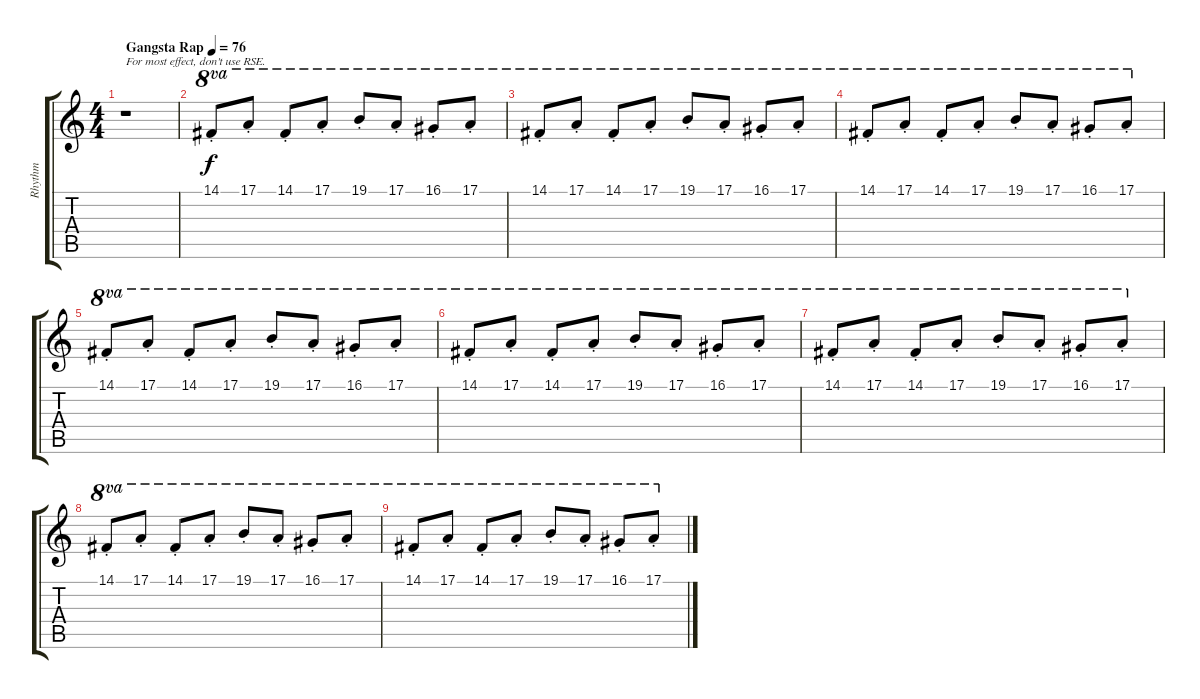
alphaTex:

\track ("Rhythm" "Rhythm") {instrument glockenspiel}
\staff {score tabs}
\tuning (E4 B3 G3 D3 A2 E2) {hide}
\ts (4 4)
\tempo (76 "Gangsta Rap")
\clef g2
\ks c
r.1{txt "For most effect, don't use RSE." dy f instrument glockenspiel} |
14.1{st}.8{ot 8va} 17.1{st}.8{ot 8va} 14.1{st}.8{ot 8va} 17.1{st}.8{ot 8va} 19.1{st}.8{ot 8va} 17.1{st}.8{ot 8va} 16.1{st}.8{ot 8va} 17.1{st}.8{ot 8va} |
14.1{st}.8{ot 8va} 17.1{st}.8{ot 8va} 14.1{st}.8{ot 8va} 17.1{st}.8{ot 8va} 19.1{st}.8{ot 8va} 17.1{st}.8{ot 8va} 16.1{st}.8{ot 8va} 17.1{st}.8{ot 8va} |
14.1{st}.8{ot 8va} 17.1{st}.8{ot 8va} 14.1{st}.8{ot 8va} 17.1{st}.8{ot 8va} 19.1{st}.8{ot 8va} 17.1{st}.8{ot 8va} 16.1{st}.8{ot 8va} 17.1{st}.8{ot 8va} |
14.1{st}.8{ot 8va} 17.1{st}.8{ot 8va} 14.1{st}.8{ot 8va} 17.1{st}.8{ot 8va} 19.1{st}.8{ot 8va} 17.1{st}.8{ot 8va} 16.1{st}.8{ot 8va} 17.1{st}.8{ot 8va} |
14.1{st}.8{ot 8va} 17.1{st}.8{ot 8va} 14.1{st}.8{ot 8va} 17.1{st}.8{ot 8va} 19.1{st}.8{ot 8va} 17.1{st}.8{ot 8va} 16.1{st}.8{ot 8va} 17.1{st}.8{ot 8va} |
14.1{st}.8{ot 8va} 17.1{st}.8{ot 8va} 14.1{st}.8{ot 8va} 17.1{st}.8{ot 8va} 19.1{st}.8{ot 8va} 17.1{st}.8{ot 8va} 16.1{st}.8{ot 8va} 17.1{st}.8{ot 8va} |
14.1{st}.8{ot 8va} 17.1{st}.8{ot 8va} 14.1{st}.8{ot 8va} 17.1{st}.8{ot 8va} 19.1{st}.8{ot 8va} 17.1{st}.8{ot 8va} 16.1{st}.8{ot 8va} 17.1{st}.8{ot 8va} |
14.1{st}.8{ot 8va} 17.1{st}.8{ot 8va} 14.1{st}.8{ot 8va} 17.1{st}.8{ot 8va} 19.1{st}.8{ot 8va} 17.1{st}.8{ot 8va} 16.1{st}.8{ot 8va} 17.1{st}.8{ot 8va}
